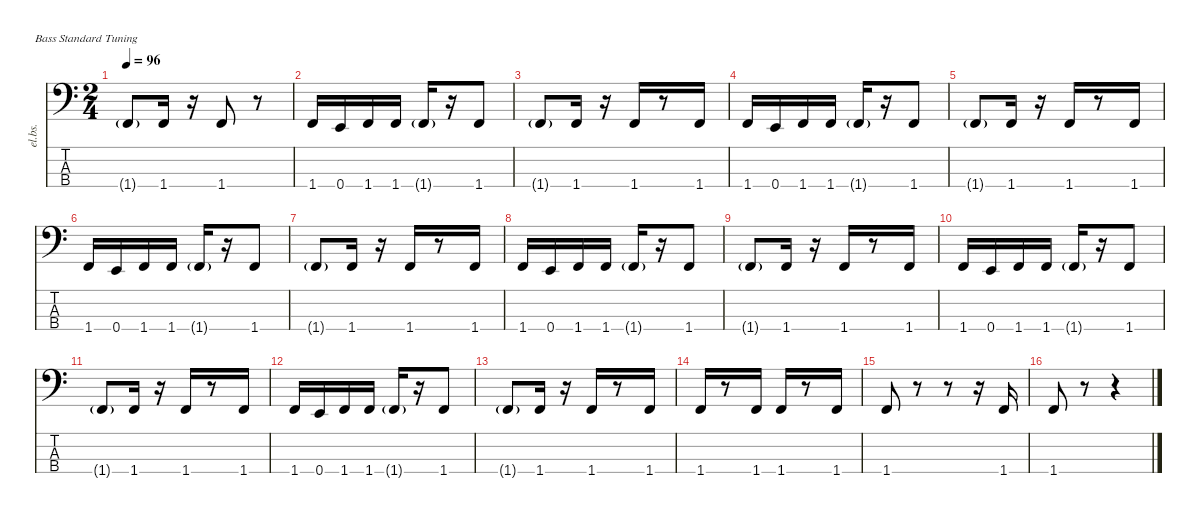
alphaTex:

\defaultSystemsLayout 4
\hideDynamics
\bracketExtendMode nobrackets
\otherSystemsTrackNameOrientation horizontal
\track ("Bass" "el.bs.") {instrument electricbassfinger}
\staff {score tabs}
\tuning (G2 D2 A1 E1)
\ts (2 4)
\tempo 96
\clef f4
\ks c
1.4{g}.8{dy fff beam Up} 1.4.16{dy f beam Up} r.16{beam Up} 1.4.8{beam Up} r.8{beam Up} |
1.4.16{beam Up} 0.4.16{beam Up} 1.4.16{beam Up} 1.4.16{beam Up} 1.4{g}.16{dy fff beam Up} r.16{beam Up} 1.4.8{dy f beam Up} |
1.4{g}.8{dy fff beam Up} 1.4.16{dy f beam Up} r.16{beam Up} 1.4.16{beam Up} r.8{beam Up} 1.4.16{beam Up} |
1.4.16{beam Up} 0.4.16{beam Up} 1.4.16{beam Up} 1.4.16{beam Up} 1.4{g}.16{dy fff beam Up} r.16{beam Up} 1.4.8{dy f beam Up} |
1.4{g}.8{dy fff beam Up} 1.4.16{dy f beam Up} r.16{beam Up} 1.4.16{beam Up} r.8{beam Up} 1.4.16{beam Up} |
1.4.16{beam Up} 0.4.16{beam Up} 1.4.16{beam Up} 1.4.16{beam Up} 1.4{g}.16{dy fff beam Up} r.16{beam Up} 1.4.8{dy f beam Up} |
1.4{g}.8{dy fff beam Up} 1.4.16{dy f beam Up} r.16{beam Up} 1.4.16{beam Up} r.8{beam Up} 1.4.16{beam Up} |
1.4.16{beam Up} 0.4.16{beam Up} 1.4.16{beam Up} 1.4.16{beam Up} 1.4{g}.16{dy fff beam Up} r.16{beam Up} 1.4.8{dy f beam Up} |
1.4{g}.8{dy fff beam Up} 1.4.16{dy f beam Up} r.16{beam Up} 1.4.16{beam Up} r.8{beam Up} 1.4.16{beam Up} |
1.4.16{beam Up} 0.4.16{beam Up} 1.4.16{beam Up} 1.4.16{beam Up} 1.4{g}.16{dy fff beam Up} r.16{beam Up} 1.4.8{dy f beam Up} |
1.4{g}.8{dy fff beam Up} 1.4.16{dy f beam Up} r.16{beam Up} 1.4.16{beam Up} r.8{beam Up} 1.4.16{beam Up} |
1.4.16{beam Up} 0.4.16{beam Up} 1.4.16{beam Up} 1.4.16{beam Up} 1.4{g}.16{dy fff beam Up} r.16{beam Up} 1.4.8{dy f beam Up} |
1.4{g}.8{dy fff beam Up} 1.4.16{dy f beam Up} r.16{beam Up} 1.4.16{beam Up} r.8{beam Up} 1.4.16{beam Up} |
1.4.16{beam Up} r.8{beam Up} 1.4.16{beam Up} 1.4.16{beam Up} r.8{beam Up} 1.4.16{beam Up} |
1.4.8{beam Up} r.8{beam Up} r.8{beam Up} r.16{beam Up} 1.4.16{beam Up} |
1.4.8{beam Up} r.8{beam Up} r.4{beam Up}
